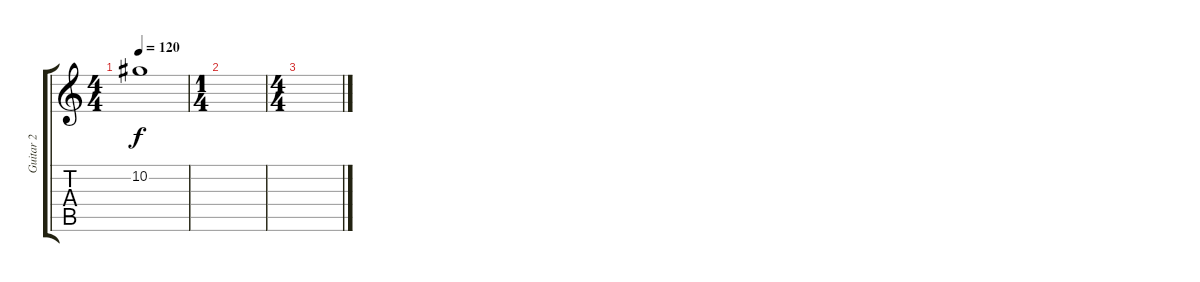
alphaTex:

\track ("Guitar 2" "Guitar 2") {instrument electricguitarclean}
\staff {score tabs}
\tuning (Eb4 Bb3 Gb3 Db3 Ab2 Eb2) {hide}
\ts (4 4)
\tempo 120
\clef g2
\ks c
10.2.1{dy f} |
\ts (1 4)
|
\ts (4 4)
